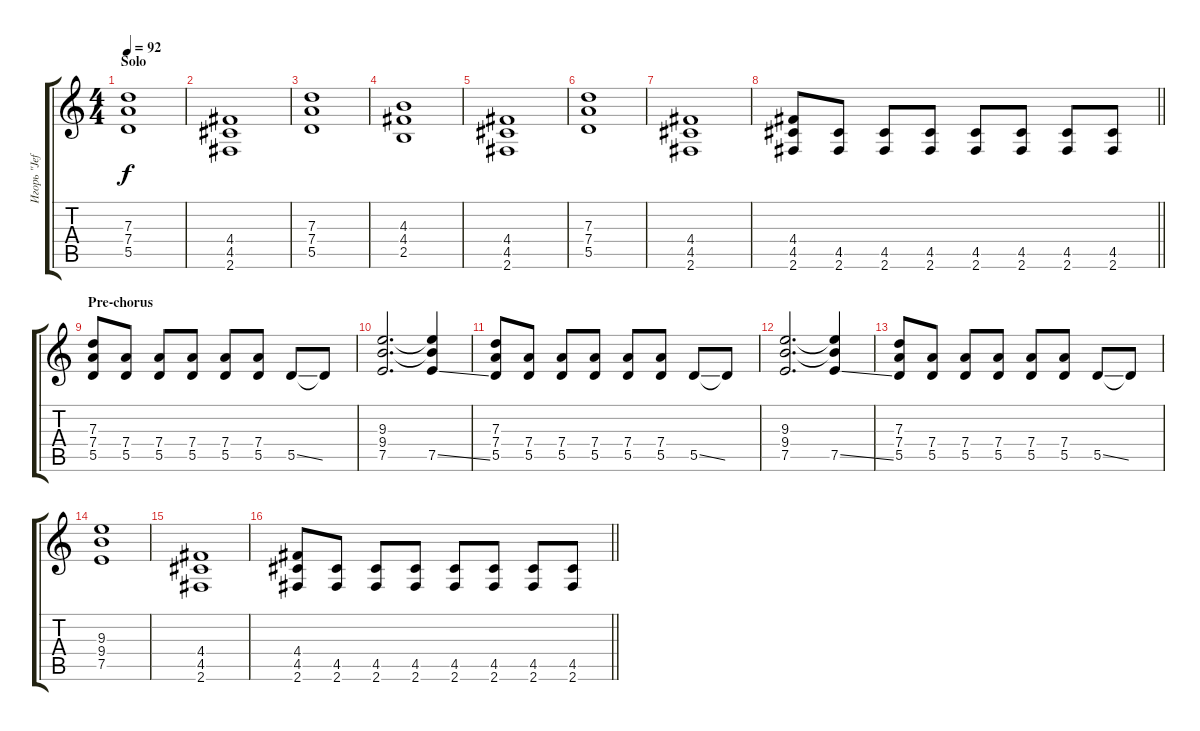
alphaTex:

\track ("Игорь \"Jeff\" Поляков" "Игорь \"Jef") {instrument distortionguitar}
\staff {score tabs}
\tuning (E4 B3 G3 D3 A2 E2) {hide}
\ts (4 4)
\section ("" "Solo")
\tempo 92
\clef g2
\ks c
(7.3 7.4 5.5).1{dy f} |
(4.4 4.5 2.6).1 |
(7.3 7.4 5.5).1 |
(4.3 4.4 2.5).1 |
(4.4 4.5 2.6).1 |
(7.3 7.4 5.5).1 |
(4.4 4.5 2.6).1 |
\barLineRight lightlight
(4.4 4.5 2.6).8 (4.5 2.6).8 (4.5 2.6).8 (4.5 2.6).8 (4.5 2.6).8 (4.5 2.6).8 (4.5 2.6).8 (4.5 2.6).8 |
\section ("" "Pre-chorus")
(7.3 7.4 5.5).8 (7.4 5.5).8 (7.4 5.5).8 (7.4 5.5).8 (7.4 5.5).8 (7.4 5.5).8 5.5{ss}.8 5.5{t}.8 |
(9.3 9.4 7.5).2{d} (9.3{t} 9.4{t} 7.5{ss}).4 |
(7.3 7.4 5.5).8 (7.4 5.5).8 (7.4 5.5).8 (7.4 5.5).8 (7.4 5.5).8 (7.4 5.5).8 5.5{ss}.8 5.5{t}.8 |
(9.3 9.4 7.5).2{d} (9.3{t} 9.4{t} 7.5{ss}).4 |
(7.3 7.4 5.5).8 (7.4 5.5).8 (7.4 5.5).8 (7.4 5.5).8 (7.4 5.5).8 (7.4 5.5).8 5.5{ss}.8 5.5{t}.8 |
(9.3 9.4 7.5).1 |
(4.4 4.5 2.6).1 |
\barLineRight lightlight
(4.4 4.5 2.6).8 (4.5 2.6).8 (4.5 2.6).8 (4.5 2.6).8 (4.5 2.6).8 (4.5 2.6).8 (4.5 2.6).8 (4.5 2.6).8
